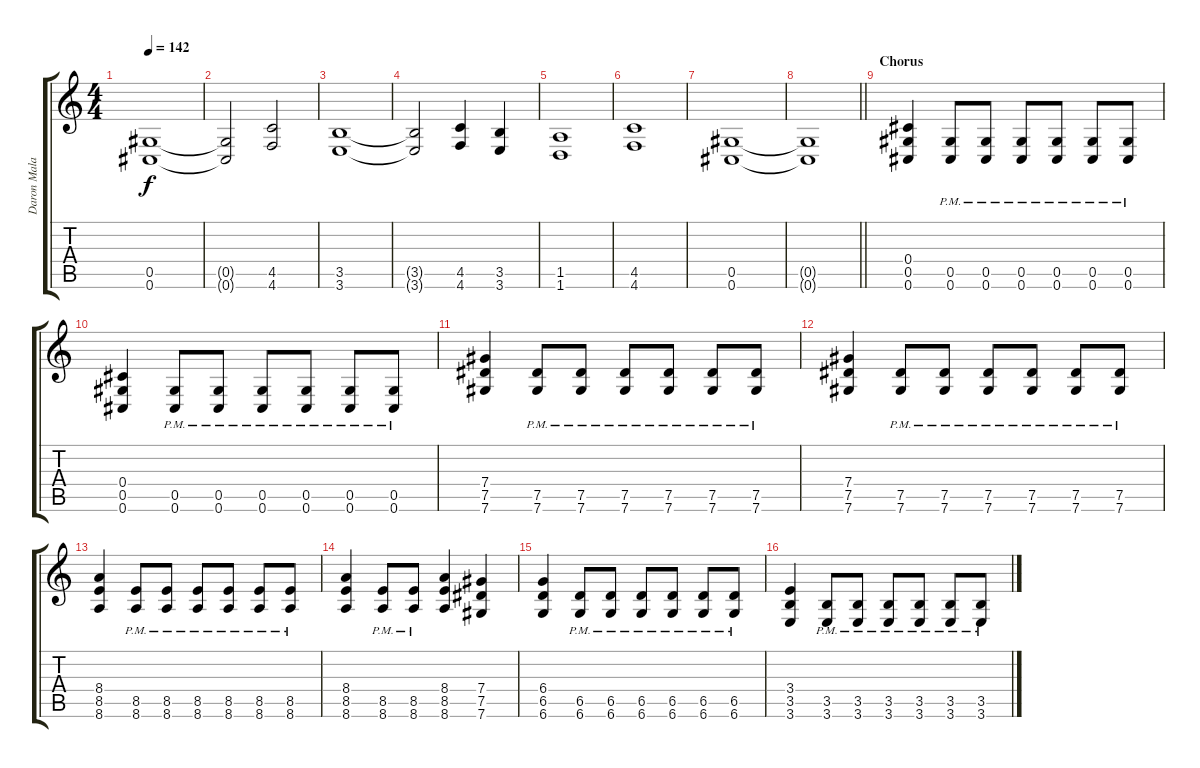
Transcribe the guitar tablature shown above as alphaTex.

\track ("Daron Malakain" "Daron Mala") {instrument distortionguitar}
\staff {score tabs}
\tuning (Eb4 Bb3 Gb3 Db3 Ab2 Db2) {hide}
\ts (4 4)
\tempo 142
\clef g2
\ks c
(0.5 0.6).1{dy f} |
(0.5{t} 0.6{t}).2 (4.5 4.6).2 |
(3.5 3.6).1 |
(3.5{t} 3.6{t}).2 (4.5 4.6).4 (3.5 3.6).4 |
(1.5 1.6).1 |
(4.5 4.6).1 |
(0.5 0.6).1 |
\barLineRight lightlight
(0.5{t} 0.6{t}).1 |
\section ("" "Chorus")
(0.4 0.5 0.6).4 (0.5{pm} 0.6{pm}).8 (0.5{pm} 0.6{pm}).8 (0.5{pm} 0.6{pm}).8 (0.5{pm} 0.6{pm}).8 (0.5{pm} 0.6{pm}).8 (0.5{pm} 0.6{pm}).8 |
(0.4 0.5 0.6).4 (0.5{pm} 0.6{pm}).8 (0.5{pm} 0.6{pm}).8 (0.5{pm} 0.6{pm}).8 (0.5{pm} 0.6{pm}).8 (0.5{pm} 0.6{pm}).8 (0.5{pm} 0.6{pm}).8 |
(7.4 7.5 7.6).4 (7.5{pm} 7.6{pm}).8 (7.5{pm} 7.6{pm}).8 (7.5{pm} 7.6{pm}).8 (7.5{pm} 7.6{pm}).8 (7.5{pm} 7.6{pm}).8 (7.5{pm} 7.6{pm}).8 |
(7.4 7.5 7.6).4 (7.5{pm} 7.6{pm}).8 (7.5{pm} 7.6{pm}).8 (7.5{pm} 7.6{pm}).8 (7.5{pm} 7.6{pm}).8 (7.5{pm} 7.6{pm}).8 (7.5{pm} 7.6{pm}).8 |
(8.4 8.5 8.6).4 (8.5{pm} 8.6{pm}).8 (8.5{pm} 8.6{pm}).8 (8.5{pm} 8.6{pm}).8 (8.5{pm} 8.6{pm}).8 (8.5{pm} 8.6{pm}).8 (8.5{pm} 8.6{pm}).8 |
(8.4 8.5 8.6).4 (8.5{pm} 8.6{pm}).8 (8.5{pm} 8.6{pm}).8 (8.4 8.5 8.6).4 (7.4 7.5 7.6).4 |
(6.4 6.5 6.6).4 (6.5{pm} 6.6{pm}).8 (6.5{pm} 6.6{pm}).8 (6.5{pm} 6.6{pm}).8 (6.5{pm} 6.6{pm}).8 (6.5{pm} 6.6{pm}).8 (6.5{pm} 6.6{pm}).8 |
(3.4 3.5 3.6).4 (3.5{pm} 3.6{pm}).8 (3.5{pm} 3.6{pm}).8 (3.5{pm} 3.6{pm}).8 (3.5{pm} 3.6{pm}).8 (3.5{pm} 3.6{pm}).8 (3.5{pm} 3.6{pm}).8
